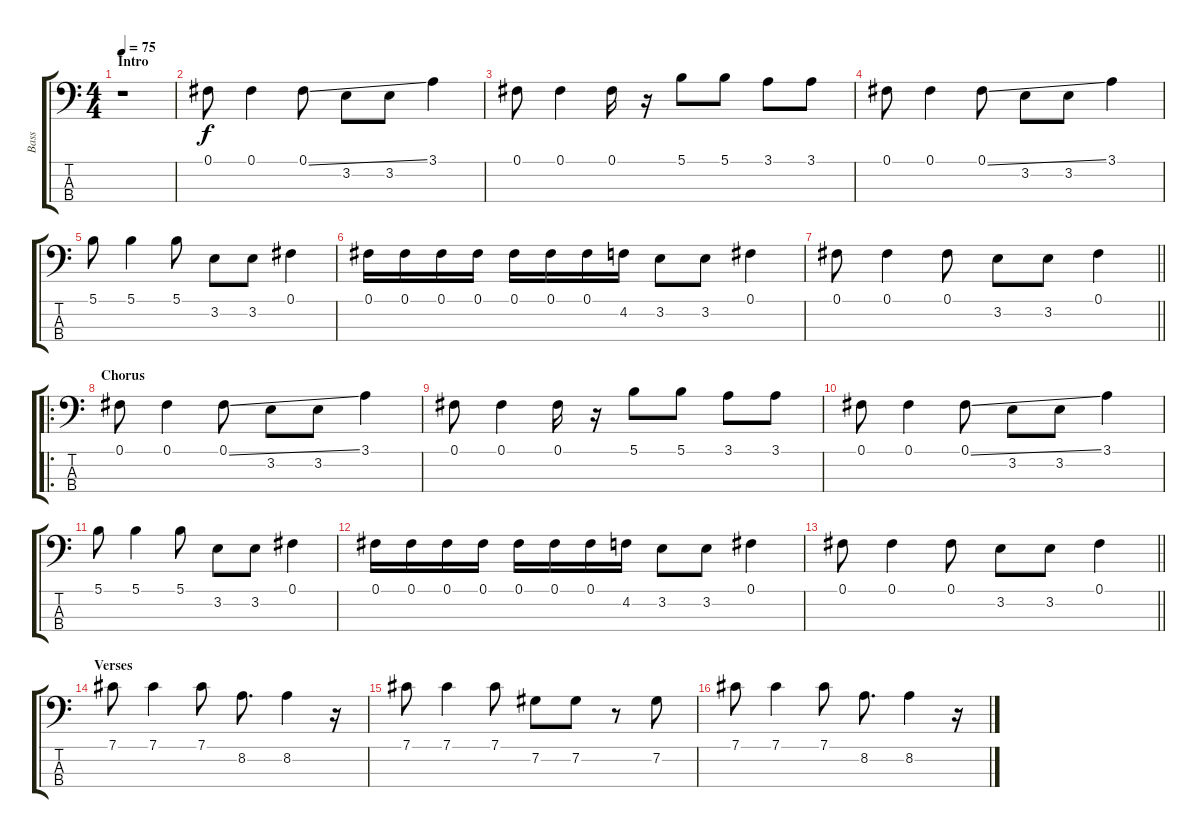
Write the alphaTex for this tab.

\track ("Bass" "Bass") {instrument acousticbass}
\staff {score tabs}
\tuning (Gb2 Db2 Ab1 Eb1) {hide}
\ts (4 4)
\section ("" "Intro")
\tempo 75
\clef f4
\ks c
r.1{dy f instrument acousticbass} |
0.1.8 0.1.4 0.1{ss}.8 3.2.8 3.2.8 3.1.4 |
0.1.8 0.1.4 0.1.16 r.16 5.1.8 5.1.8 3.1.8 3.1.8 |
0.1.8 0.1.4 0.1{ss}.8 3.2.8 3.2.8 3.1.4 |
5.1.8 5.1.4 5.1.8 3.2.8 3.2.8 0.1.4 |
0.1.16 0.1.16 0.1.16 0.1.16 0.1.16 0.1.16 0.1.16 4.2.16 3.2.8 3.2.8 0.1.4 |
\barLineRight lightlight
0.1.8 0.1.4 0.1.8 3.2.8 3.2.8 0.1.4 |
\ro
\section ("" "Chorus")
0.1.8 0.1.4 0.1{ss}.8 3.2.8 3.2.8 3.1.4 |
0.1.8 0.1.4 0.1.16 r.16 5.1.8 5.1.8 3.1.8 3.1.8 |
0.1.8 0.1.4 0.1{ss}.8 3.2.8 3.2.8 3.1.4 |
5.1.8 5.1.4 5.1.8 3.2.8 3.2.8 0.1.4 |
0.1.16 0.1.16 0.1.16 0.1.16 0.1.16 0.1.16 0.1.16 4.2.16 3.2.8 3.2.8 0.1.4 |
\barLineRight lightlight
0.1.8 0.1.4 0.1.8 3.2.8 3.2.8 0.1.4 |
\section ("" "Verses")
7.1.8 7.1.4 7.1.8 8.2.8{d} 8.2.4 r.16 |
7.1.8 7.1.4 7.1.8 7.2.8 7.2.8 r.8 7.2.8 |
7.1.8 7.1.4 7.1.8 8.2.8{d} 8.2.4 r.16
